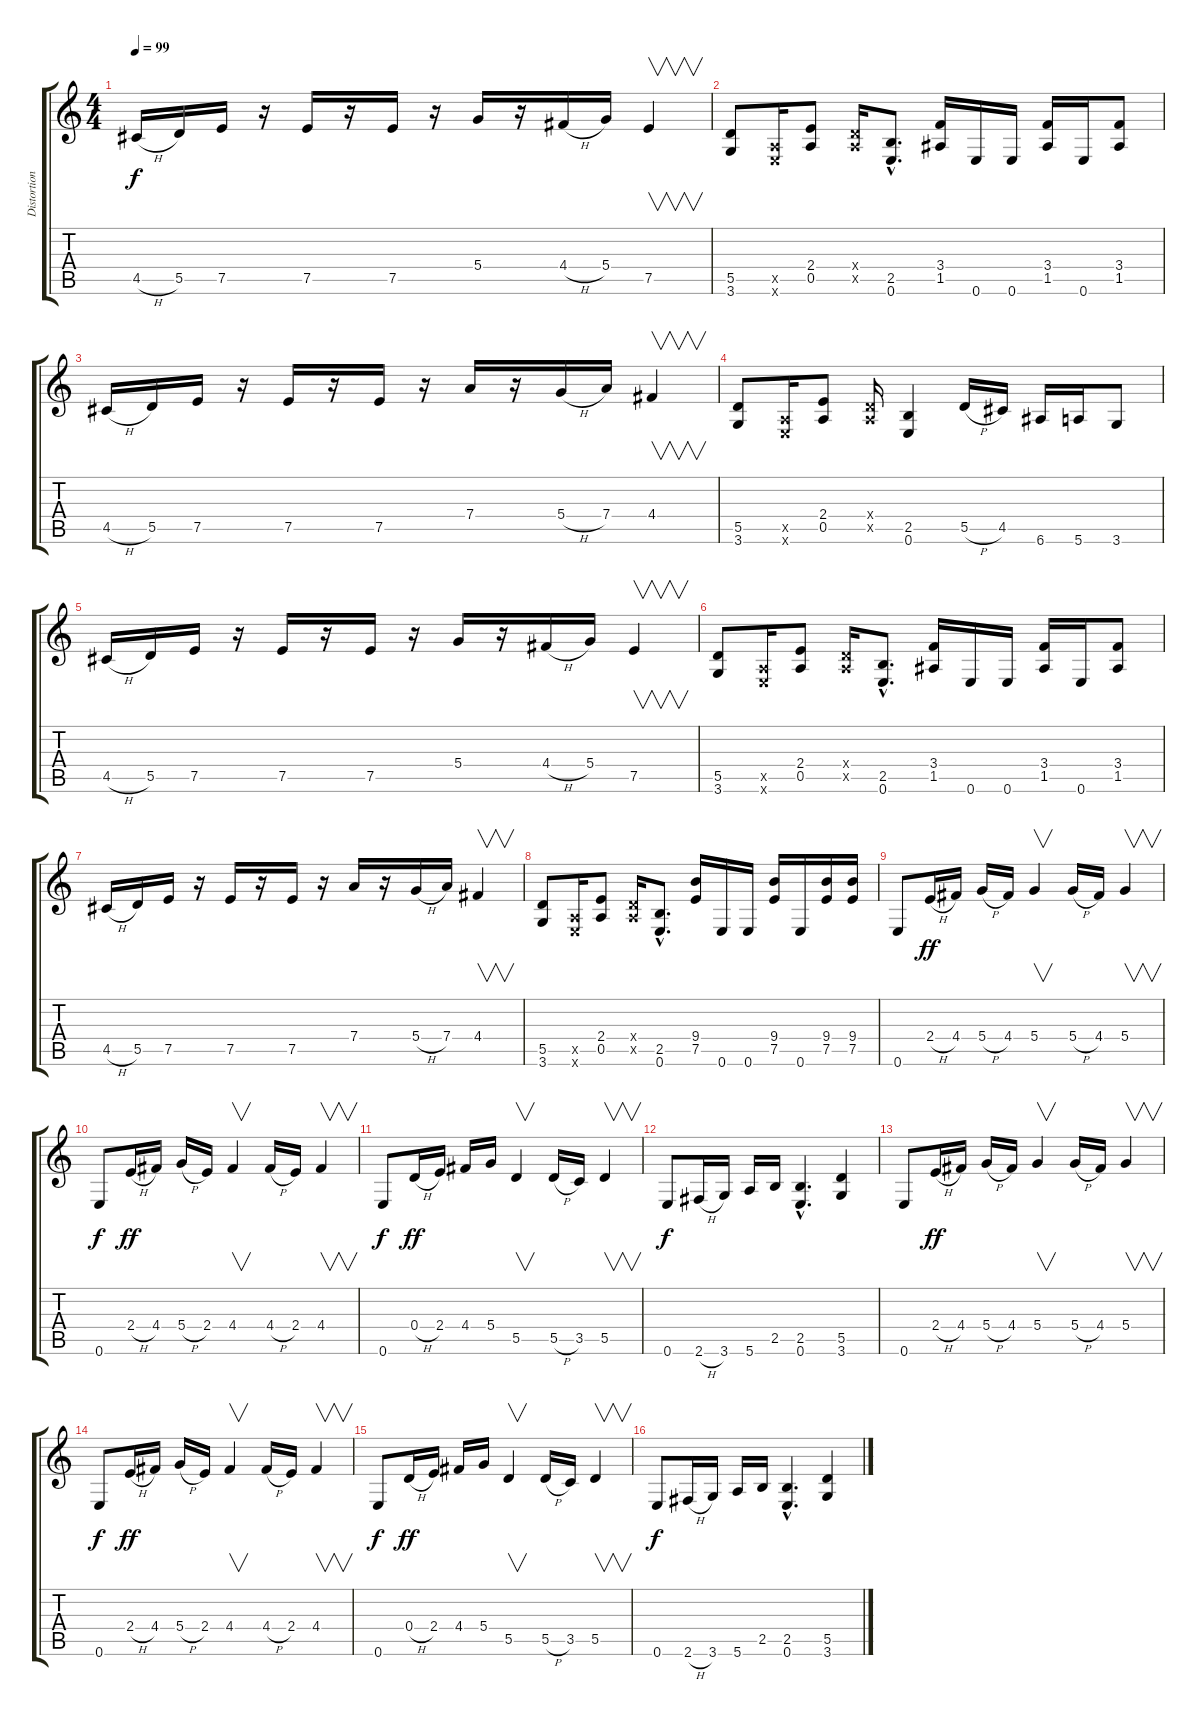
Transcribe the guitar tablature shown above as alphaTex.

\track ("Distortion Guitar 2" "Distortion") {instrument distortionguitar}
\staff {score tabs}
\tuning (E4 B3 G3 D3 A2 E2) {hide}
\ts (4 4)
\tempo 99
\clef g2
\ks c
4.5{h}.16{dy f instrument distortionguitar} 5.5.16 7.5.16 r.16 7.5.16 r.16 7.5.16 r.16 5.4.16 r.16 4.4{h}.16 5.4.16 7.5.4{v} |
(5.5 3.6).8 (0.5{x} 0.6{x}).16 (2.4 0.5).8 (0.4{x} 0.5{x}).16 (2.5{hac} 0.6{hac}).8{d} (3.4 1.5).16 0.6.16 0.6.16 (3.4 1.5).16 0.6.16 (3.4 1.5).8 |
4.5{h}.16 5.5.16 7.5.16 r.16 7.5.16 r.16 7.5.16 r.16 7.4.16 r.16 5.4{h}.16 7.4.16 4.4.4{v} |
(5.5 3.6).8 (0.5{x} 0.6{x}).16 (2.4 0.5).8 (0.4{x} 0.5{x}).16 (2.5 0.6).4 5.5{h}.16{volume 14 instrument guitarharmonics} 4.5.16 6.6.16{instrument distortionguitar} 5.6.16 3.6.8 |
4.5{h}.16 5.5.16 7.5.16 r.16 7.5.16 r.16 7.5.16 r.16 5.4.16 r.16 4.4{h}.16 5.4.16 7.5.4{v} |
(5.5 3.6).8 (0.5{x} 0.6{x}).16 (2.4 0.5).8 (0.4{x} 0.5{x}).16 (2.5{hac} 0.6{hac}).8{d} (3.4 1.5).16 0.6.16 0.6.16 (3.4 1.5).16 0.6.16 (3.4 1.5).8 |
4.5{h}.16 5.5.16 7.5.16 r.16 7.5.16 r.16 7.5.16 r.16 7.4.16 r.16 5.4{h}.16 7.4.16 4.4.4{v} |
(5.5 3.6).8 (0.5{x} 0.6{x}).16 (2.4 0.5).8 (0.4{x} 0.5{x}).16 (2.5{hac} 0.6{hac}).8{d} (9.4 7.5).16 0.6.16 0.6.16 (9.4 7.5).16 0.6.16 (9.4 7.5).16 (9.4 7.5).16 |
0.6.8 2.4{h}.16{dy ff} 4.4.16 5.4{h}.16 4.4.16 5.4.4{v} 5.4{h}.16 4.4.16 5.4.4{v} |
0.6.8{dy f} 2.4{h}.16{dy ff} 4.4.16 5.4{h}.16 2.4.16 4.4.4{v} 4.4{h}.16 2.4.16 4.4.4{v} |
0.6.8{dy f} 0.4{h}.16{dy ff} 2.4.16 4.4.16 5.4.16 5.5.4{v} 5.5{h}.16 3.5.16 5.5.4{v} |
0.6.8{dy f} 2.6{h}.16 3.6.16 5.6.16 2.5.16 (2.5{hac} 0.6{hac}).4{d} (5.5 3.6).4 |
0.6.8 2.4{h}.16{dy ff} 4.4.16 5.4{h}.16 4.4.16 5.4.4{v} 5.4{h}.16 4.4.16 5.4.4{v} |
0.6.8{dy f} 2.4{h}.16{dy ff} 4.4.16 5.4{h}.16 2.4.16 4.4.4{v} 4.4{h}.16 2.4.16 4.4.4{v} |
0.6.8{dy f} 0.4{h}.16{dy ff} 2.4.16 4.4.16 5.4.16 5.5.4{v} 5.5{h}.16 3.5.16 5.5.4{v} |
0.6.8{dy f} 2.6{h}.16 3.6.16 5.6.16 2.5.16 (2.5{hac} 0.6{hac}).4{d} (5.5 3.6).4
